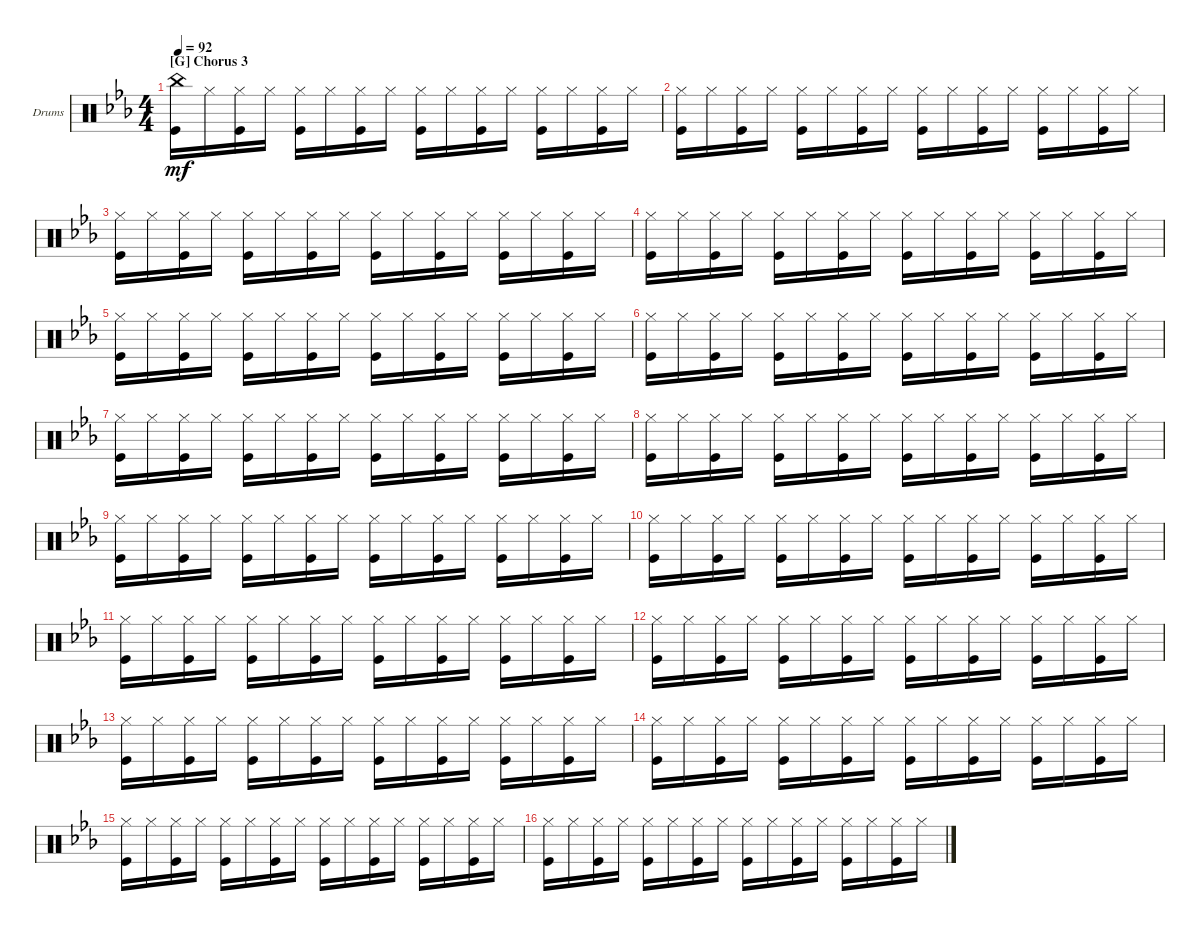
\defaultSystemsLayout 4
\bracketExtendMode groupsimilarinstruments
\firstSystemTrackNameOrientation horizontal
\otherSystemsTrackNameOrientation horizontal
\track ("Drums" "Drums") {instrument percussion}
\staff {score}
\articulation defaults
\ts (4 4)
\section ("G" "Chorus 3")
\tempo 92
\clef neutral
\ks cminor
("Kick (hit)" "China (hit)").16{dy mf} "Hi-Hat (closed)".16 ("Hi-Hat (closed)" "Kick (hit)").16 "Hi-Hat (closed)".16 ("Hi-Hat (closed)" "Kick (hit)").16 "Hi-Hat (closed)".16 ("Hi-Hat (closed)" "Kick (hit)").16 "Hi-Hat (closed)".16 ("Hi-Hat (closed)" "Kick (hit)").16 "Hi-Hat (closed)".16 ("Hi-Hat (closed)" "Kick (hit)").16 "Hi-Hat (closed)".16 ("Hi-Hat (closed)" "Kick (hit)").16 "Hi-Hat (closed)".16 ("Hi-Hat (closed)" "Kick (hit)").16 "Hi-Hat (closed)".16 |
("Kick (hit)" "Hi-Hat (closed)").16 "Hi-Hat (closed)".16 ("Hi-Hat (closed)" "Kick (hit)").16 "Hi-Hat (closed)".16 ("Hi-Hat (closed)" "Kick (hit)").16 "Hi-Hat (closed)".16 ("Hi-Hat (closed)" "Kick (hit)").16 "Hi-Hat (closed)".16 ("Hi-Hat (closed)" "Kick (hit)").16 "Hi-Hat (closed)".16 ("Hi-Hat (closed)" "Kick (hit)").16 "Hi-Hat (closed)".16 ("Hi-Hat (closed)" "Kick (hit)").16 "Hi-Hat (closed)".16 ("Hi-Hat (closed)" "Kick (hit)").16 "Hi-Hat (closed)".16 |
("Kick (hit)" "Hi-Hat (closed)").16 "Hi-Hat (closed)".16 ("Hi-Hat (closed)" "Kick (hit)").16 "Hi-Hat (closed)".16 ("Hi-Hat (closed)" "Kick (hit)").16 "Hi-Hat (closed)".16 ("Hi-Hat (closed)" "Kick (hit)").16 "Hi-Hat (closed)".16 ("Hi-Hat (closed)" "Kick (hit)").16 "Hi-Hat (closed)".16 ("Hi-Hat (closed)" "Kick (hit)").16 "Hi-Hat (closed)".16 ("Hi-Hat (closed)" "Kick (hit)").16 "Hi-Hat (closed)".16 ("Hi-Hat (closed)" "Kick (hit)").16 "Hi-Hat (closed)".16 |
("Kick (hit)" "Hi-Hat (closed)").16 "Hi-Hat (closed)".16 ("Hi-Hat (closed)" "Kick (hit)").16 "Hi-Hat (closed)".16 ("Hi-Hat (closed)" "Kick (hit)").16 "Hi-Hat (closed)".16 ("Hi-Hat (closed)" "Kick (hit)").16 "Hi-Hat (closed)".16 ("Hi-Hat (closed)" "Kick (hit)").16 "Hi-Hat (closed)".16 ("Hi-Hat (closed)" "Kick (hit)").16 "Hi-Hat (closed)".16 ("Hi-Hat (closed)" "Kick (hit)").16 "Hi-Hat (closed)".16 ("Hi-Hat (closed)" "Kick (hit)").16 "Hi-Hat (closed)".16 |
("Kick (hit)" "Hi-Hat (closed)").16 "Hi-Hat (closed)".16 ("Hi-Hat (closed)" "Kick (hit)").16 "Hi-Hat (closed)".16 ("Hi-Hat (closed)" "Kick (hit)").16 "Hi-Hat (closed)".16 ("Hi-Hat (closed)" "Kick (hit)").16 "Hi-Hat (closed)".16 ("Hi-Hat (closed)" "Kick (hit)").16 "Hi-Hat (closed)".16 ("Hi-Hat (closed)" "Kick (hit)").16 "Hi-Hat (closed)".16 ("Hi-Hat (closed)" "Kick (hit)").16 "Hi-Hat (closed)".16 ("Hi-Hat (closed)" "Kick (hit)").16 "Hi-Hat (closed)".16 |
("Kick (hit)" "Hi-Hat (closed)").16 "Hi-Hat (closed)".16 ("Hi-Hat (closed)" "Kick (hit)").16 "Hi-Hat (closed)".16 ("Hi-Hat (closed)" "Kick (hit)").16 "Hi-Hat (closed)".16 ("Hi-Hat (closed)" "Kick (hit)").16 "Hi-Hat (closed)".16 ("Hi-Hat (closed)" "Kick (hit)").16 "Hi-Hat (closed)".16 ("Hi-Hat (closed)" "Kick (hit)").16 "Hi-Hat (closed)".16 ("Hi-Hat (closed)" "Kick (hit)").16 "Hi-Hat (closed)".16 ("Hi-Hat (closed)" "Kick (hit)").16 "Hi-Hat (closed)".16 |
("Kick (hit)" "Hi-Hat (closed)").16 "Hi-Hat (closed)".16 ("Hi-Hat (closed)" "Kick (hit)").16 "Hi-Hat (closed)".16 ("Hi-Hat (closed)" "Kick (hit)").16 "Hi-Hat (closed)".16 ("Hi-Hat (closed)" "Kick (hit)").16 "Hi-Hat (closed)".16 ("Hi-Hat (closed)" "Kick (hit)").16 "Hi-Hat (closed)".16 ("Hi-Hat (closed)" "Kick (hit)").16 "Hi-Hat (closed)".16 ("Hi-Hat (closed)" "Kick (hit)").16 "Hi-Hat (closed)".16 ("Hi-Hat (closed)" "Kick (hit)").16 "Hi-Hat (closed)".16 |
("Kick (hit)" "Hi-Hat (closed)").16 "Hi-Hat (closed)".16 ("Hi-Hat (closed)" "Kick (hit)").16 "Hi-Hat (closed)".16 ("Hi-Hat (closed)" "Kick (hit)").16 "Hi-Hat (closed)".16 ("Hi-Hat (closed)" "Kick (hit)").16 "Hi-Hat (closed)".16 ("Hi-Hat (closed)" "Kick (hit)").16 "Hi-Hat (closed)".16 ("Hi-Hat (closed)" "Kick (hit)").16 "Hi-Hat (closed)".16 ("Hi-Hat (closed)" "Kick (hit)").16 "Hi-Hat (closed)".16 ("Hi-Hat (closed)" "Kick (hit)").16 "Hi-Hat (closed)".16 |
("Kick (hit)" "Hi-Hat (closed)").16 "Hi-Hat (closed)".16 ("Hi-Hat (closed)" "Kick (hit)").16 "Hi-Hat (closed)".16 ("Hi-Hat (closed)" "Kick (hit)").16 "Hi-Hat (closed)".16 ("Hi-Hat (closed)" "Kick (hit)").16 "Hi-Hat (closed)".16 ("Hi-Hat (closed)" "Kick (hit)").16 "Hi-Hat (closed)".16 ("Hi-Hat (closed)" "Kick (hit)").16 "Hi-Hat (closed)".16 ("Hi-Hat (closed)" "Kick (hit)").16 "Hi-Hat (closed)".16 ("Hi-Hat (closed)" "Kick (hit)").16 "Hi-Hat (closed)".16 |
("Kick (hit)" "Hi-Hat (closed)").16 "Hi-Hat (closed)".16 ("Hi-Hat (closed)" "Kick (hit)").16 "Hi-Hat (closed)".16 ("Hi-Hat (closed)" "Kick (hit)").16 "Hi-Hat (closed)".16 ("Hi-Hat (closed)" "Kick (hit)").16 "Hi-Hat (closed)".16 ("Hi-Hat (closed)" "Kick (hit)").16 "Hi-Hat (closed)".16 ("Hi-Hat (closed)" "Kick (hit)").16 "Hi-Hat (closed)".16 ("Hi-Hat (closed)" "Kick (hit)").16 "Hi-Hat (closed)".16 ("Hi-Hat (closed)" "Kick (hit)").16 "Hi-Hat (closed)".16 |
("Kick (hit)" "Hi-Hat (closed)").16 "Hi-Hat (closed)".16 ("Hi-Hat (closed)" "Kick (hit)").16 "Hi-Hat (closed)".16 ("Hi-Hat (closed)" "Kick (hit)").16 "Hi-Hat (closed)".16 ("Hi-Hat (closed)" "Kick (hit)").16 "Hi-Hat (closed)".16 ("Hi-Hat (closed)" "Kick (hit)").16 "Hi-Hat (closed)".16 ("Hi-Hat (closed)" "Kick (hit)").16 "Hi-Hat (closed)".16 ("Hi-Hat (closed)" "Kick (hit)").16 "Hi-Hat (closed)".16 ("Hi-Hat (closed)" "Kick (hit)").16 "Hi-Hat (closed)".16 |
("Kick (hit)" "Hi-Hat (closed)").16 "Hi-Hat (closed)".16 ("Hi-Hat (closed)" "Kick (hit)").16 "Hi-Hat (closed)".16 ("Hi-Hat (closed)" "Kick (hit)").16 "Hi-Hat (closed)".16 ("Hi-Hat (closed)" "Kick (hit)").16 "Hi-Hat (closed)".16 ("Hi-Hat (closed)" "Kick (hit)").16 "Hi-Hat (closed)".16 ("Hi-Hat (closed)" "Kick (hit)").16 "Hi-Hat (closed)".16 ("Hi-Hat (closed)" "Kick (hit)").16 "Hi-Hat (closed)".16 ("Hi-Hat (closed)" "Kick (hit)").16 "Hi-Hat (closed)".16 |
("Kick (hit)" "Hi-Hat (closed)").16 "Hi-Hat (closed)".16 ("Hi-Hat (closed)" "Kick (hit)").16 "Hi-Hat (closed)".16 ("Hi-Hat (closed)" "Kick (hit)").16 "Hi-Hat (closed)".16 ("Hi-Hat (closed)" "Kick (hit)").16 "Hi-Hat (closed)".16 ("Hi-Hat (closed)" "Kick (hit)").16 "Hi-Hat (closed)".16 ("Hi-Hat (closed)" "Kick (hit)").16 "Hi-Hat (closed)".16 ("Hi-Hat (closed)" "Kick (hit)").16 "Hi-Hat (closed)".16 ("Hi-Hat (closed)" "Kick (hit)").16 "Hi-Hat (closed)".16 |
("Kick (hit)" "Hi-Hat (closed)").16 "Hi-Hat (closed)".16 ("Hi-Hat (closed)" "Kick (hit)").16 "Hi-Hat (closed)".16 ("Hi-Hat (closed)" "Kick (hit)").16 "Hi-Hat (closed)".16 ("Hi-Hat (closed)" "Kick (hit)").16 "Hi-Hat (closed)".16 ("Hi-Hat (closed)" "Kick (hit)").16 "Hi-Hat (closed)".16 ("Hi-Hat (closed)" "Kick (hit)").16 "Hi-Hat (closed)".16 ("Hi-Hat (closed)" "Kick (hit)").16 "Hi-Hat (closed)".16 ("Hi-Hat (closed)" "Kick (hit)").16 "Hi-Hat (closed)".16 |
("Kick (hit)" "Hi-Hat (closed)").16 "Hi-Hat (closed)".16 ("Hi-Hat (closed)" "Kick (hit)").16 "Hi-Hat (closed)".16 ("Hi-Hat (closed)" "Kick (hit)").16 "Hi-Hat (closed)".16 ("Hi-Hat (closed)" "Kick (hit)").16 "Hi-Hat (closed)".16 ("Hi-Hat (closed)" "Kick (hit)").16 "Hi-Hat (closed)".16 ("Hi-Hat (closed)" "Kick (hit)").16 "Hi-Hat (closed)".16 ("Hi-Hat (closed)" "Kick (hit)").16 "Hi-Hat (closed)".16 ("Hi-Hat (closed)" "Kick (hit)").16 "Hi-Hat (closed)".16 |
("Kick (hit)" "Hi-Hat (closed)").16 "Hi-Hat (closed)".16 ("Hi-Hat (closed)" "Kick (hit)").16 "Hi-Hat (closed)".16 ("Hi-Hat (closed)" "Kick (hit)").16 "Hi-Hat (closed)".16 ("Hi-Hat (closed)" "Kick (hit)").16 "Hi-Hat (closed)".16 ("Hi-Hat (closed)" "Kick (hit)").16 "Hi-Hat (closed)".16 ("Hi-Hat (closed)" "Kick (hit)").16 "Hi-Hat (closed)".16 ("Hi-Hat (closed)" "Kick (hit)").16 "Hi-Hat (closed)".16 ("Hi-Hat (closed)" "Kick (hit)").16 "Hi-Hat (closed)".16
